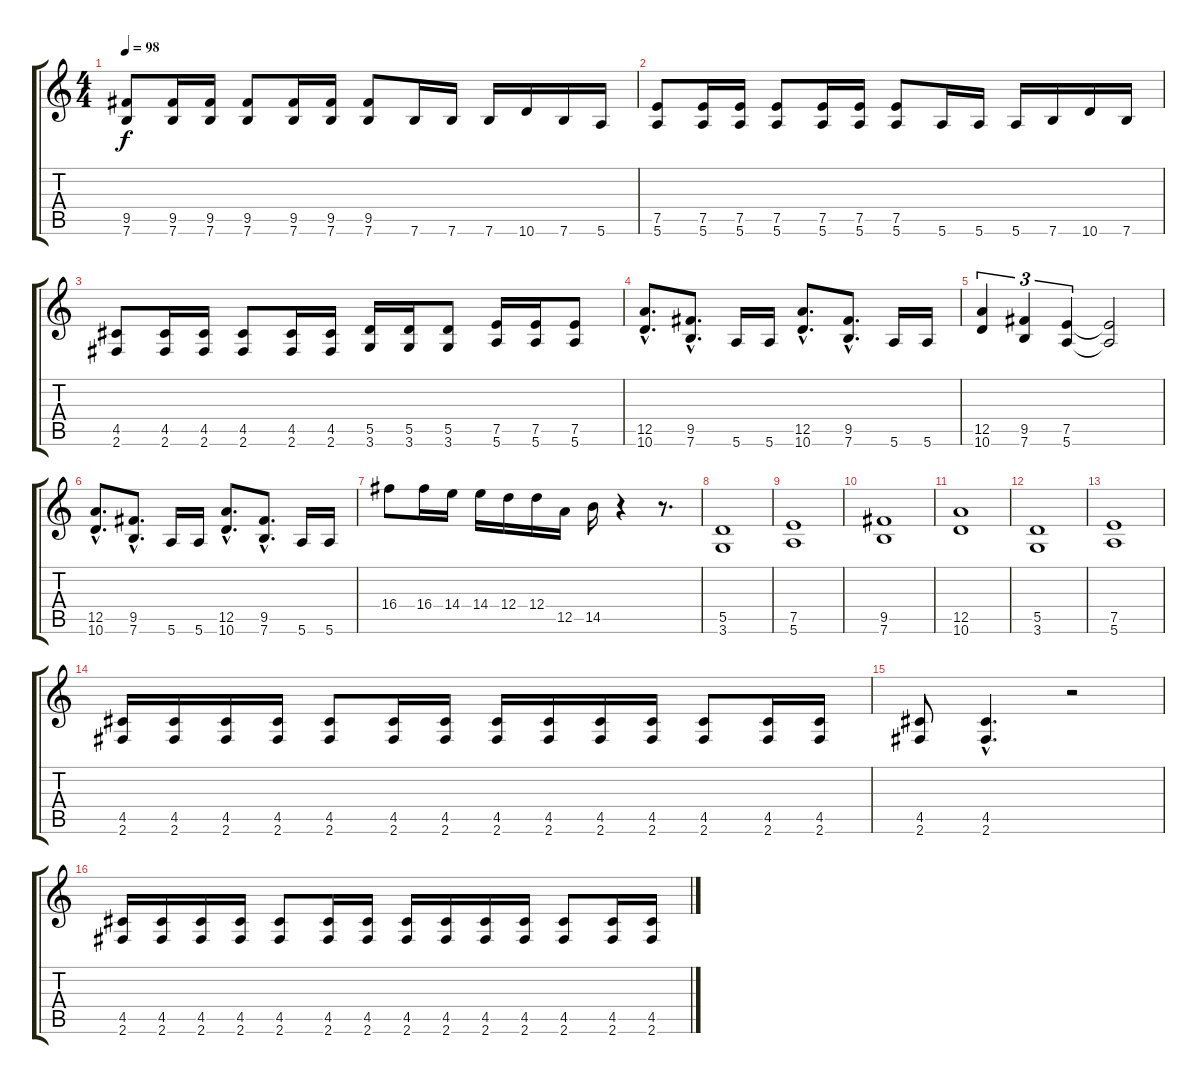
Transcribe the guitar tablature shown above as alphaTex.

\track "" {instrument distortionguitar}
\staff {score tabs}
\tuning (E4 B3 G3 D3 A2 E2) {hide}
\ts (4 4)
\tempo 98
\clef g2
\ks c
(9.5 7.6).8{dy f} (9.5 7.6).16 (9.5 7.6).16 (9.5 7.6).8 (9.5 7.6).16 (9.5 7.6).16 (9.5 7.6).8 7.6.16 7.6.16 7.6.16 10.6.16 7.6.16 5.6.16 |
(7.5 5.6).8 (7.5 5.6).16 (7.5 5.6).16 (7.5 5.6).8 (7.5 5.6).16 (7.5 5.6).16 (7.5 5.6).8 5.6.16 5.6.16 5.6.16 7.6.16 10.6.16 7.6.16 |
(4.5 2.6).8 (4.5 2.6).16 (4.5 2.6).16 (4.5 2.6).8 (4.5 2.6).16 (4.5 2.6).16 (5.5 3.6).16 (5.5 3.6).16 (5.5 3.6).8 (7.5 5.6).16 (7.5 5.6).16 (7.5 5.6).8 |
(12.5{hac} 10.6{hac}).8{d} (9.5{hac} 7.6{hac}).8{d} 5.6.16 5.6.16 (12.5{hac} 10.6{hac}).8{d} (9.5{hac} 7.6{hac}).8{d} 5.6.16 5.6.16 |
(12.5 10.6).4{tu (3 2)} (9.5 7.6).4{tu (3 2)} (7.5 5.6).4{tu (3 2)} (7.5{t} 5.6{t}).2 |
(12.5{hac} 10.6{hac}).8{d} (9.5{hac} 7.6{hac}).8{d} 5.6.16 5.6.16 (12.5{hac} 10.6{hac}).8{d} (9.5{hac} 7.6{hac}).8{d} 5.6.16 5.6.16 |
16.4.8 16.4.16 14.4.16 14.4.16 12.4.16 12.4.16 12.5.16 14.5.16 r.4 r.8{d} |
(5.5 3.6).1 |
(7.5 5.6).1 |
(9.5 7.6).1 |
(12.5 10.6).1 |
(5.5 3.6).1 |
(7.5 5.6).1 |
(4.5 2.6).16 (4.5 2.6).16 (4.5 2.6).16 (4.5 2.6).16 (4.5 2.6).8 (4.5 2.6).16 (4.5 2.6).16 (4.5 2.6).16 (4.5 2.6).16 (4.5 2.6).16 (4.5 2.6).16 (4.5 2.6).8 (4.5 2.6).16 (4.5 2.6).16 |
(4.5 2.6).8 (4.5{hac} 2.6{hac}).4{d} r.2 |
(4.5 2.6).16 (4.5 2.6).16 (4.5 2.6).16 (4.5 2.6).16 (4.5 2.6).8 (4.5 2.6).16 (4.5 2.6).16 (4.5 2.6).16 (4.5 2.6).16 (4.5 2.6).16 (4.5 2.6).16 (4.5 2.6).8 (4.5 2.6).16 (4.5 2.6).16
